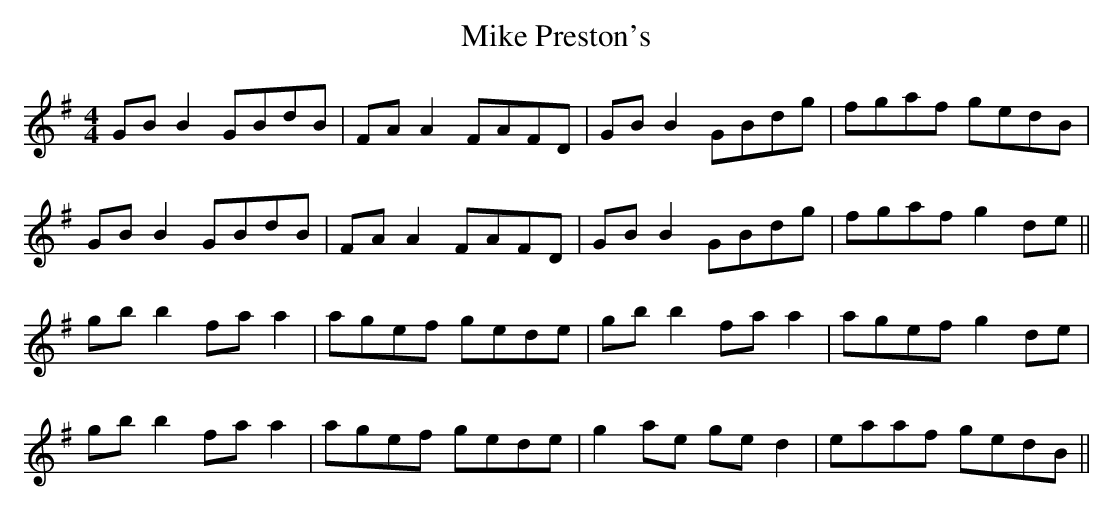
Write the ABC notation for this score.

X:1
T: Mike Preston's
M: 4/4
L: 1/8
K: G
GB B2 GBdB|FA A2 FAFD|GB B2 GBdg|fgaf gedB|
GB B2 GBdB|FA A2 FAFD|GB B2 GBdg|fgaf g2 de ||
gb b2 fa a2|agef gede|gb b2 fa a2|agef g2 de|
gb b2 fa a2|agef gede|g2 ae ge d2|eaaf gedB ||
